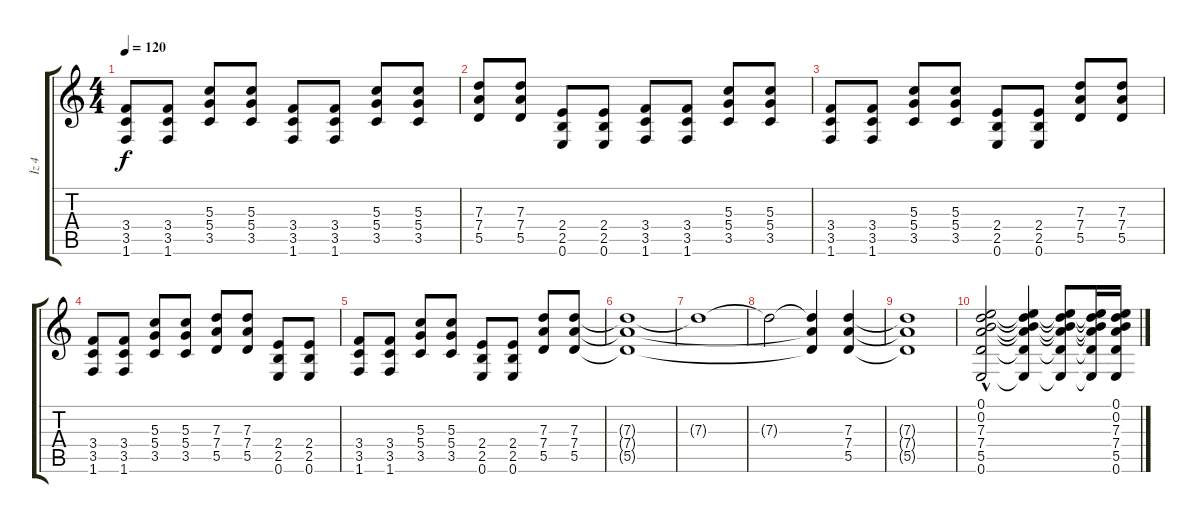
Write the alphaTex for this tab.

\track ("İz 4" "İz 4") {instrument distortionguitar}
\staff {score tabs}
\tuning (E4 B3 G3 D3 A2 E2) {hide}
\ts (4 4)
\tempo 120
\clef g2
\ks c
(3.4 3.5 1.6).8{dy f} (3.4 3.5 1.6).8 (5.3 5.4 3.5).8 (5.3 5.4 3.5).8 (3.4 3.5 1.6).8 (3.4 3.5 1.6).8 (5.3 5.4 3.5).8 (5.3 5.4 3.5).8 |
(7.3 7.4 5.5).8 (7.3 7.4 5.5).8 (2.4 2.5 0.6).8 (2.4 2.5 0.6).8 (3.4 3.5 1.6).8 (3.4 3.5 1.6).8 (5.3 5.4 3.5).8 (5.3 5.4 3.5).8 |
(3.4 3.5 1.6).8 (3.4 3.5 1.6).8 (5.3 5.4 3.5).8 (5.3 5.4 3.5).8 (2.4 2.5 0.6).8 (2.4 2.5 0.6).8 (7.3 7.4 5.5).8 (7.3 7.4 5.5).8 |
(3.4 3.5 1.6).8 (3.4 3.5 1.6).8 (5.3 5.4 3.5).8 (5.3 5.4 3.5).8 (7.3 7.4 5.5).8 (7.3 7.4 5.5).8 (2.4 2.5 0.6).8 (2.4 2.5 0.6).8 |
(3.4 3.5 1.6).8 (3.4 3.5 1.6).8 (5.3 5.4 3.5).8 (5.3 5.4 3.5).8 (2.4 2.5 0.6).8 (2.4 2.5 0.6).8 (7.3 7.4 5.5).8 (7.3 7.4 5.5).8 |
(7.3{t} 7.4{t} 5.5{t}).1 |
7.3{t}.1 |
7.3{t}.2 (7.3{t} 7.4{t} 5.5{t}).4 (7.3 7.4 5.5).4 |
(7.3{t} 7.4{t} 5.5{t}).1 |
(0.1 0.2 7.3 7.4 5.5{hac} 0.6).2 (0.1{t} 0.2{t} 7.3{t} 7.4{t} 5.5{t} 0.6{t}).4 (0.1{t} 0.2{t} 7.3{t} 7.4{t} 5.5{t} 0.6{t}).8 (0.1{t} 0.2{t} 7.3{t} 7.4{t} 5.5{t} 0.6{t}).16 (0.1 0.2 7.3 7.4 5.5 0.6).16
